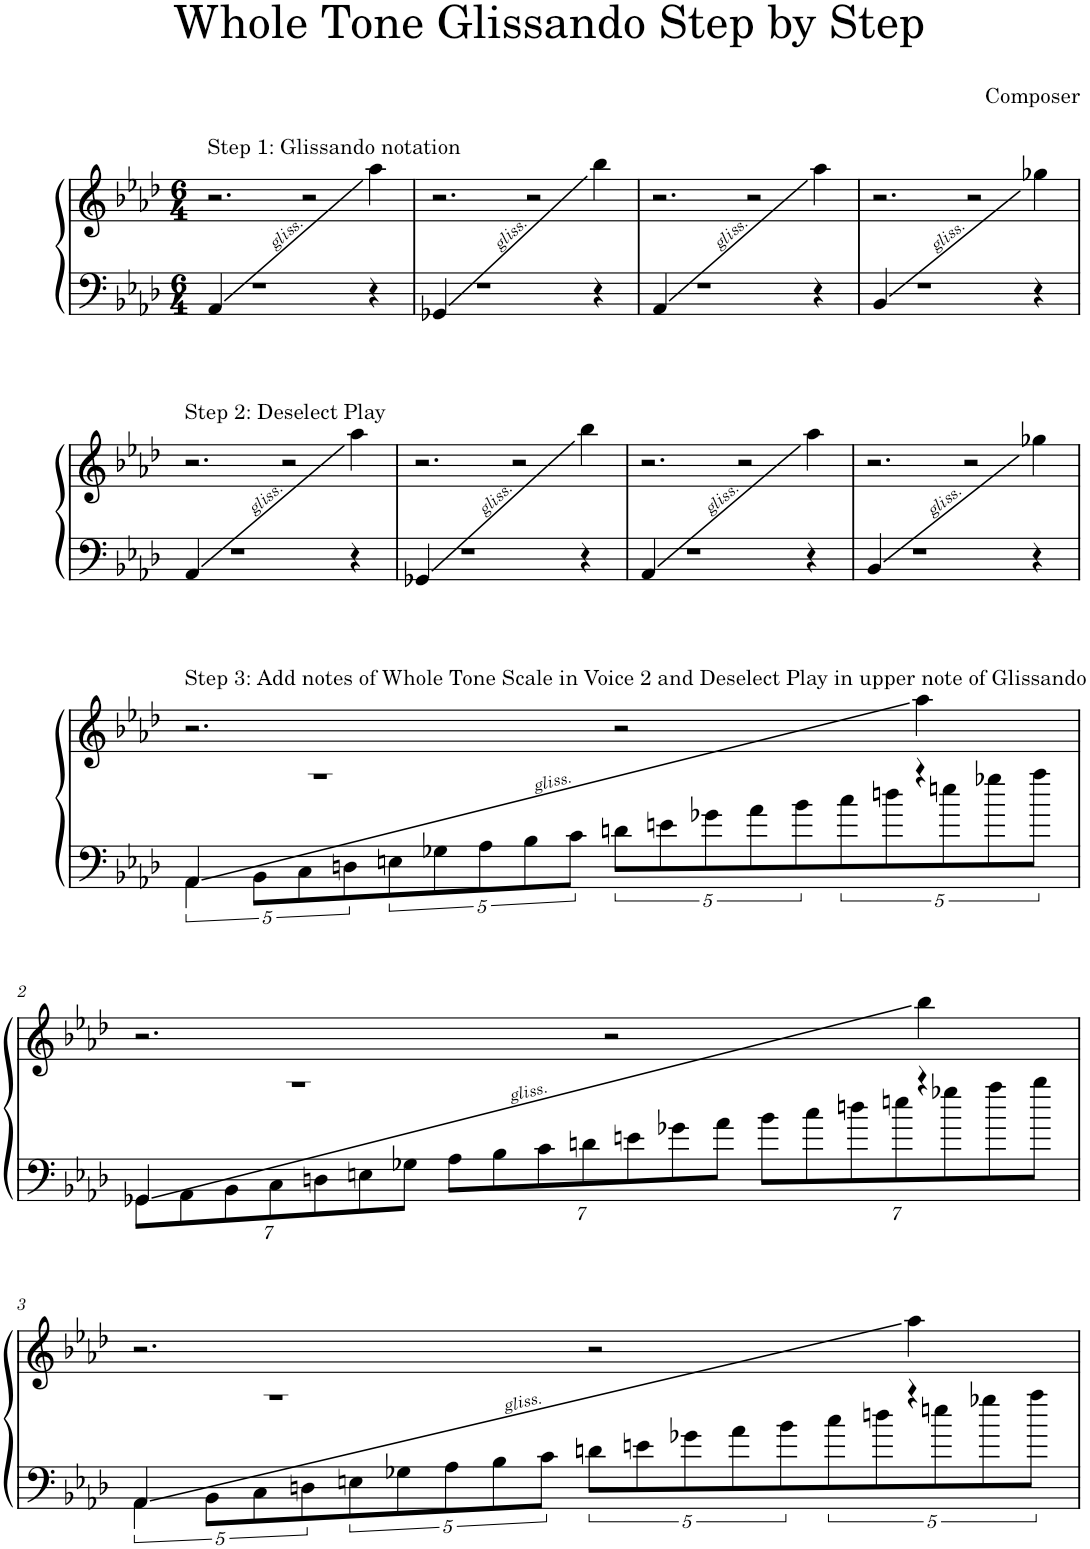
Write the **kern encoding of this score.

**kern	**kern
*part1	*part1
*staff2	*staff1
*I"Harp	*
*I'Hrp.	*
*clefF4	*clefG2
*k[b-e-a-d-]	*k[b-e-a-d-]
*M6/4	*M6/4
=1	=1
!	!LO:TX:a:t=Step 1&colon; Glissando notation
4AA-/	2.r
1r	.
.	2r
4r	4aa-\
=2	=2
4GG-X/	2.r
1r	.
.	2r
4r	4bb-\
=3	=3
4AA-/	2.r
1r	.
.	2r
4r	4aa-\
=4	=4
4BB-/	2.r
1r	.
.	2r
4r	4gg-X\
!!LO:LB:g=z
=1	=1
!	!LO:TX:a:t=Step 2&colon; Deselect Play
4AA-/	2.r
1r	.
.	2r
4r	4aa-\
=2	=2
4GG-X/	2.r
1r	.
.	2r
4r	4bb-\
=3	=3
4AA-/	2.r
1r	.
.	2r
4r	4aa-\
=4	=4
4BB-/	2.r
1r	.
.	2r
4r	4gg-X\
!!LO:LB:g=z
=1	=1
*^	*
!	!	!LO:TX:a:t=Step 3&colon; Add notes of Whole Tone Scale in Voice 2 and Deselect Play in upper note of Glissando
4AA-/	20%3AA-\	2.r
.	40%3BB-\L	.
.	40%3C\	.
1r	.	.
.	40%3Dn\	.
.	40%3En\	.
.	40%3G-X\	.
.	40%3A-\	.
.	40%3B-\	.
.	40%3c\J	.
.	40%3dn\L	2r
.	40%3en\	.
.	40%3g-X\	.
.	40%3a-\	.
.	40%3b-\	.
.	40%3cc\	.
.	40%3ddn\	.
4r	.	4aa-\
.	40%3een\	.
.	40%3gg-X\	.
.	40%3aa-\J	.
!!LO:LB:g=z
=2	=2	=2
*	*Xbrackettup	*
4GG-X/	14GG-\L	2.r
.	14AA-\	.
.	14BB-\	.
.	14C\	.
1r	.	.
.	14Dn\	.
.	14En\	.
.	14G-X\J	.
.	14A-\L	.
.	14B-\	.
.	14c\	.
.	14dn\	.
.	.	2r
.	14en\	.
.	14g-X\	.
.	14a-\J	.
.	14b-\L	.
.	14cc\	.
.	14ddn\	.
.	14een\	.
4r	.	4bb-\
.	14gg-X\	.
.	14aa-\	.
.	14bb-\J	.
!!LO:LB:g=z
=3	=3	=3
*	*brackettup	*
4AA-/	20%3AA-\	2.r
.	40%3BB-\L	.
.	40%3C\	.
1r	.	.
.	40%3Dn\	.
.	40%3En\	.
.	40%3G-X\	.
.	40%3A-\	.
.	40%3B-\	.
.	40%3c\J	.
.	40%3dn\L	2r
.	40%3en\	.
.	40%3g-X\	.
.	40%3a-\	.
.	40%3b-\	.
.	40%3cc\	.
.	40%3ddn\	.
4r	.	4aa-\
.	40%3een\	.
.	40%3gg-X\	.
.	40%3aa-\J	.
*v	*v	*
=	=
*-	*-
